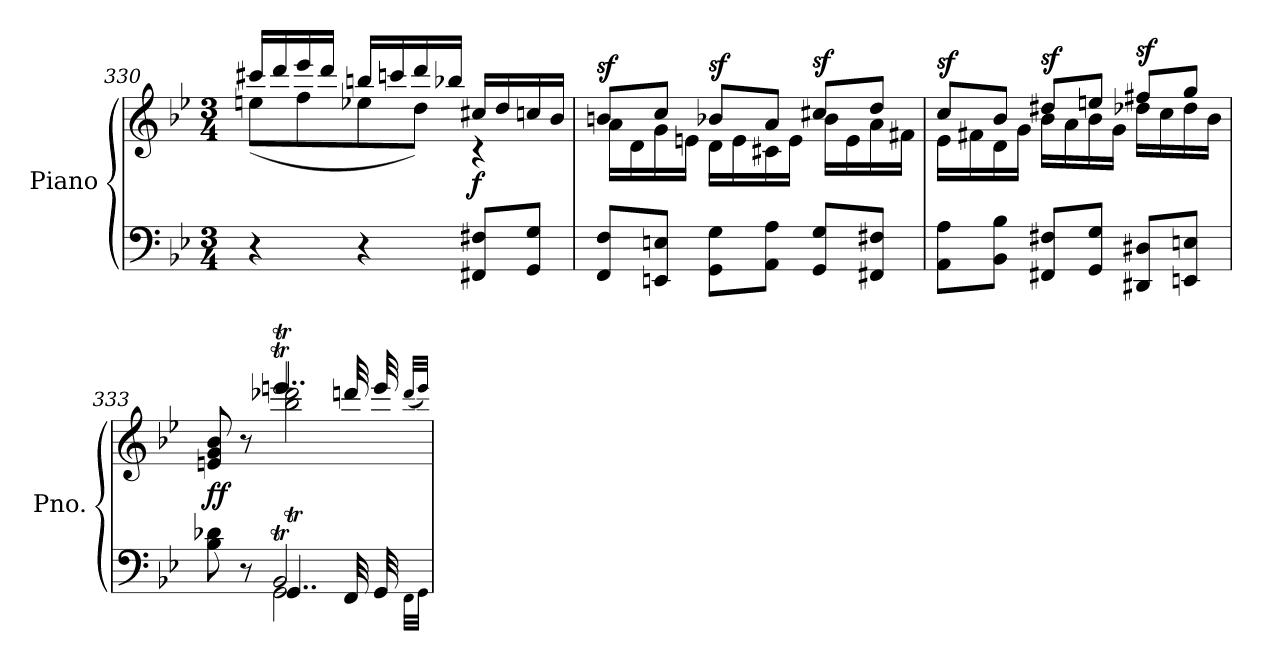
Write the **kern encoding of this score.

**kern	**kern	**dynam
*part1	*part1	*part1
*staff2	*staff1	*staff1/2
*I"Piano	*	*
*I'Pno.	*	*
!!LO:LB:g=z
*clefF4	*clefG2	*
*k[b-e-]	*k[b-e-]	*
*M3/4	*M3/4	*
=330	=330	=330
*	*^	*
4r	16ccc#X/LL	(8een\L	.
.	16ddd/	.	.
.	16eee-/	8ff\	.
.	16ddd/JJ	.	.
4r	16bbn/LL	8ee-X\	.
.	16cccn/	.	.
.	16ddd/	8dd\J)	.
.	16bb-X/JJ	.	.
!	!	!	!LO:DY:b
8FF#X/ 8F#X/L	16cc#X/LL	4r	f
.	16dd/	.	.
8GG/ 8G/J	16ccn/	.	.
.	16b-/JJ	.	.
=331	=331	=331	=331
!	!	!	!LO:DY:a
8FF/ 8F/L	8bn/L	16a\LL	sf
.	.	16d\	.
8EEn/ 8En/J	8cc/J	16g\	.
.	.	16en\JJ	.
!	!	!	!LO:DY:a
8GG\ 8G\L	8b-X/L	16d\LL	sf
.	.	16e\	.
8AA\ 8A\J	8a/J	16c#X\	.
.	.	16e\JJ	.
!	!	!	!LO:DY:a
8GG/ 8G/L	8cc#X/L	16b-\LL	sf
.	.	16e\	.
8FF#X/ 8F#X/J	8dd/J	16a\	.
.	.	16f#X\JJ	.
!!LO:LB:g=z	!!
=332	=332	=332	=332
!	!	!	!LO:DY:a
8AA\ 8A\L	8cc/L	16e-\LL	sf
.	.	16f#X\	.
8BB-\ 8B-\J	8b-/J	16d\	.
.	.	16g\JJ	.
!	!	!	!LO:DY:a
8FF#X/ 8F#X/L	8dd#X/L	16b-\LL	sf
.	.	16a\	.
8GG/ 8G/J	8een/J	16b-\	.
.	.	16g\JJ	.
!	!	!	!LO:DY:a
8DD#X/ 8D#X/L	8ff#X/L	16dd-X\LL	sf
.	.	16cc\	.
8EEn/ 8En/J	8gg/J	16dd-\	.
.	.	16b-\JJ	.
=333	=333	=333	=333
*^	*	*^	*
*	*^	*	*	*	*
!	!	!	!	!	!	!LO:DY:b
8B-\ 8d-X\	4ryy	4ryy	8en/ 8g/ 8b-/	4ryy	4ryy	ff
8r	.	.	8r	.	.	.
2BB-T/	2GG\	4..GGT!	2eeent/	2bb-\ 2ddd-X\	4..eeet!	.
.	.	32FF!	.	.	32dddn!	.
.	.	32GG!	.	.	32eee!	.
*	*v	*v	*	*	*	*
*	*	*v	*v	*v	*
.	32qFF\LLL	(>32qddd/LLL	.
.	32qGG\JJJ	32qeee/JJJ)	.
*v	*v	*	*
=	=	=
*-	*-	*-
